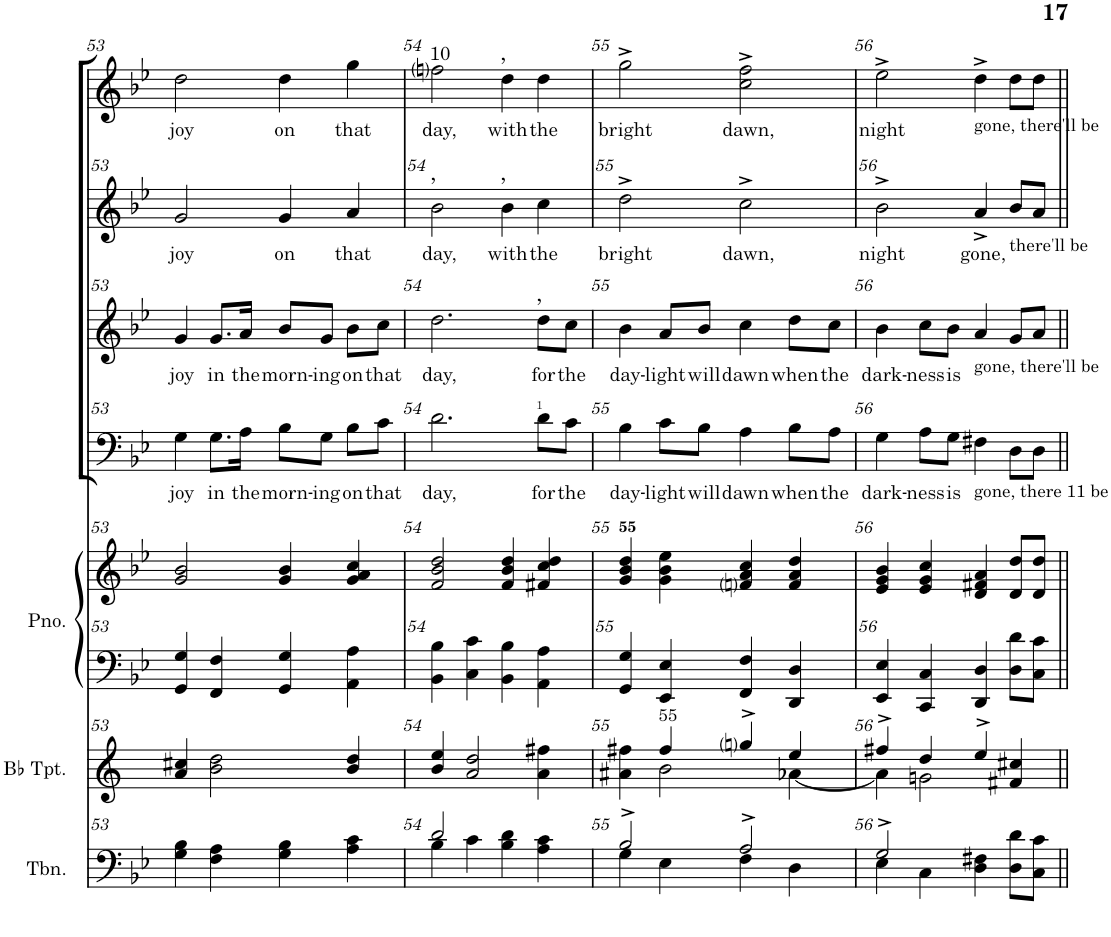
**kern	**kern	**kern	**kern	**kern	**text	**kern	**text	**kern	**text	**kern	**text
*part7	*part6	*part5	*part5	*part4	*part4	*part3	*part3	*part2	*part2	*part1	*part1
*staff8	*staff7	*staff6	*staff5	*staff4	*staff4	*staff3	*staff3	*staff2	*staff2	*staff1	*staff1
*I"Trombone	*I"Bb Trumpet	*I"Piano	*	*I"Bass	*	*I"Tenor	*	*I"Alto	*	*I"Soprano	*
*I'Tbn.	*I'Bb Tpt.	*I'Pno.	*	*	*	*	*	*	*	*	*
!!LO:PB:g=z
*clefF4	*clefG2	*clefF4	*clefG2	*clefF4	*	*clefG2	*	*clefG2	*	*clefG2	*
*	*Trd1c2	*	*	*	*	*	*	*	*	*	*
*k[b-e-]	*k[]	*k[b-e-]	*k[b-e-]	*k[b-e-]	*	*k[b-e-]	*	*k[b-e-]	*	*k[b-e-]	*
*M4/4	*M4/4	*M4/4	*M4/4	*M4/4	*	*M4/4	*	*M4/4	*	*M4/4	*
*met(c)	*met(c)	*met(c)	*met(c)	*met(c)	*	*met(c)	*	*met(c)	*	*met(c)	*
=53	=53	=53	=53	=53	=53	=53	=53	=53	=53	=53	=53
*^	*^	*	*	*	*	*	*	*	*	*	*
!	!	!	!	!	!	!	!LO:LY:b	!	!LO:LY:b	!	!LO:LY:b	!	!LO:LY:b
4G\ 4B-\	2ryy	4a/ 4cc#X/	4ryy	4GG/ 4G/	2g/ 2b-/	4G\	joy	4g/	joy	2g/	joy	2dd\	joy
!	!	!	!	!	!	!	!LO:LY:b	!	!LO:LY:b	!	!	!	!
4F\ 4A\	.	2b\ 2dd\	2ryy	4FF/ 4F/	.	8.G\L	in	8.g/L	in	.	.	.	.
!	!	!	!	!	!	!	!LO:LY:b	!	!LO:LY:b	!	!	!	!
.	.	.	.	.	.	16A\Jk	the	16a/Jk	the	.	.	.	.
!	!	!	!	!	!	!	!LO:LY:b	!	!LO:LY:b	!	!LO:LY:b	!	!LO:LY:b
4G\ 4B-\	2ryy	.	.	4GG/ 4G/	4g/ 4b-/	8B-\L	morn-	8b-/L	morn-	4g/	on	4dd\	on
!	!	!	!	!	!	!	!LO:LY:b	!	!LO:LY:b	!	!	!	!
.	.	.	.	.	.	8G\J	-ing	8g/J	-ing	.	.	.	.
!	!	!	!	!	!	!	!LO:LY:b	!	!LO:LY:b	!	!LO:LY:b	!	!LO:LY:b
4A\ 4c\	.	4b/ 4dd/	4ryy	4AA\ 4A\	4g/ 4a/ 4cc/	8B-\L	on	8b-\L	on	4a/	that	4gg\	that
!	!	!	!	!	!	!	!LO:LY:b	!	!LO:LY:b	!	!	!	!
.	.	.	.	.	.	8c\J	that	8cc\J	that	.	.	.	.
=54	=54	=54	=54	=54	=54	=54	=54	=54	=54	=54	=54	=54	=54
!	!	!	!	!	!	!	!	!	!	!	!	!LO:TX:a:t=10	!
!	!	!	!	!	!	!	!	!	!	!LO:TX:a:t=,	!	!	!
!	!	!	!	!	!	!	!LO:LY:b	!	!LO:LY:b	!	!LO:LY:b	!	!LO:LY:b
2d/	4B-\	4b/ 4ee/	4ryy	4BB-\ 4B-\	2f/ 2b-/ 2dd/	2.d\	day,	2.dd\	day,	2b-\	day,	2ffni\	day,
.	4c\	2a/ 2dd/	2ryy	4C\ 4c\	.	.	.	.	.	.	.	.	.
!	!	!	!	!	!	!	!	!	!	!	!	!LO:TX:a:t=,	!
!	!	!	!	!	!	!	!	!	!	!LO:TX:a:t=,	!	!	!
!	!	!	!	!	!	!	!	!	!	!	!LO:LY:b	!	!LO:LY:b
4B-\ 4d\	2ryy	.	.	4BB-\ 4B-\	4f/ 4b-/ 4dd/	.	.	.	.	4b-\	with	4dd\	with
!	!	!	!	!	!	!	!	!LO:TX:a:t=,	!	!	!	!	!
!	!	!	!	!	!	!LO:TX:a:t=1	!	!	!	!	!	!	!
!	!	!	!	!	!	!	!LO:LY:b	!	!LO:LY:b	!	!LO:LY:b	!	!LO:LY:b
4A\ 4c\	.	4a\ 4ff#X\	4ryy	4AA\ 4A\	4f#X/ 4cc/ 4dd/	8d\L	for	8dd\L	for	4cc\	the	4dd\	the
!	!	!	!	!	!	!	!LO:LY:b	!	!LO:LY:b	!	!	!	!
.	.	.	.	.	.	8c\J	the	8cc\J	the	.	.	.	.
=55	=55	=55	=55	=55	=55	=55	=55	=55	=55	=55	=55	=55	=55
!	!	!	!	!	!LO:TX:a:B:t=55	!	!	!	!	!	!	!	!
!	!	!	!	!	!	!	!LO:LY:b	!	!LO:LY:b	!	!LO:LY:b	!	!LO:LY:b
2B-^/	4G\	4a#X\ 4ff#X\	4ryy	4GG/ 4G/	4g/ 4b-/ 4dd/	4B-\	day-	4b-\	day-	2dd^\	bright	2gg^\	bright
!	!	!LO:TX:a:t=55	!	!	!	!	!	!	!	!	!	!	!
!	!	!	!	!	!	!	!LO:LY:b	!	!LO:LY:b	!	!	!	!
.	4E-\	4ff#/	2b\	4EE-/ 4E-/	4g\ 4b-\ 4ee-\	8c\L	-light	8a/L	-light	.	.	.	.
!	!	!	!	!	!	!	!LO:LY:b	!	!LO:LY:b	!	!	!	!
.	.	.	.	.	.	8B-\J	will	8b-/J	will	.	.	.	.
!	!	!	!	!	!	!	!LO:LY:b	!	!LO:LY:b	!	!LO:LY:b	!	!LO:LY:b
2A^/	4F\	4ggni^/	.	4FF/ 4F/	4fni/ 4a/ 4cc/	4A\	dawn	4cc\	dawn	2cc^\	dawn,	2cc\^ 2ff\^	dawn,
!	!	!	!	!	!	!	!LO:LY:b	!	!LO:LY:b	!	!	!	!
.	4D\	4ee/	[4a-X\	4DD/ 4D/	4f/ 4a/ 4dd/	8B-\L	when	8dd\L	when	.	.	.	.
!	!	!	!	!	!	!	!LO:LY:b	!	!LO:LY:b	!	!	!	!
.	.	.	.	.	.	8A\J	the	8cc\J	the	.	.	.	.
=56	=56	=56	=56	=56	=56	=56	=56	=56	=56	=56	=56	=56	=56
!	!	!	!	!	!	!	!LO:LY:b	!	!LO:LY:b	!	!LO:LY:b	!	!LO:LY:b
2G^/	4E-\	4ff#X^/	4a-\]	4EE-/ 4E-/	4e-/ 4g/ 4b-/	4G\	dark-	4b-\	dark-	2b-^\	night	2ee-^\	night
!	!	!	!	!	!	!	!LO:LY:b	!	!LO:LY:b	!	!	!	!
.	4C\	4dd/	2gn\	4CC/ 4C/	4e-/ 4g/ 4cc/	8A\L	-ness	8cc\L	-ness	.	.	.	.
!	!	!	!	!	!	!	!LO:LY:b	!	!LO:LY:b	!	!	!	!
.	.	.	.	.	.	8G\J	is	8b-\J	is	.	.	.	.
!	!	!	!	!	!	!	!	!	!	!	!	!LO:TX:b:t=gone, there'll be	!
!	!	!	!	!	!	!	!	!LO:TX:b:t=gone, there'll be	!	!	!	!	!
!	!	!	!	!	!	!LO:TX:b:t=gone, there 11 be	!	!	!	!	!	!	!
!	!	!	!	!	!	!	!	!	!	!	!LO:LY:b	!	!
4D\ 4F#X\	2ryy	4ee^/	.	4DD/ 4D/	4d/ 4f#X/ 4a/	4F#X\	.	4a/	.	4a^/	gone,	4dd^\	.
!	!	!	!	!	!	!	!	!	!	!LO:TX:b:t=there'll be	!	!	!
8D\ 8d\L	.	4f#X/ 4cc#X/	4ryy	8D\ 8d\L	8d/ 8dd/L	8D\L	.	8g/L	.	8b-/L	.	8dd\L	.
8C\ 8c\J	.	.	.	8C\ 8c\J	8d/ 8dd/J	8D\J	.	8a/J	.	8a/J	.	8dd\J	.
*v	*v	*	*	*	*	*	*	*	*	*	*	*	*
*	*v	*v	*	*	*	*	*	*	*	*	*	*
=||	=||	=||	=||	=||	=||	=||	=||	=||	=||	=||	=||
*-	*-	*-	*-	*-	*-	*-	*-	*-	*-	*-	*-
